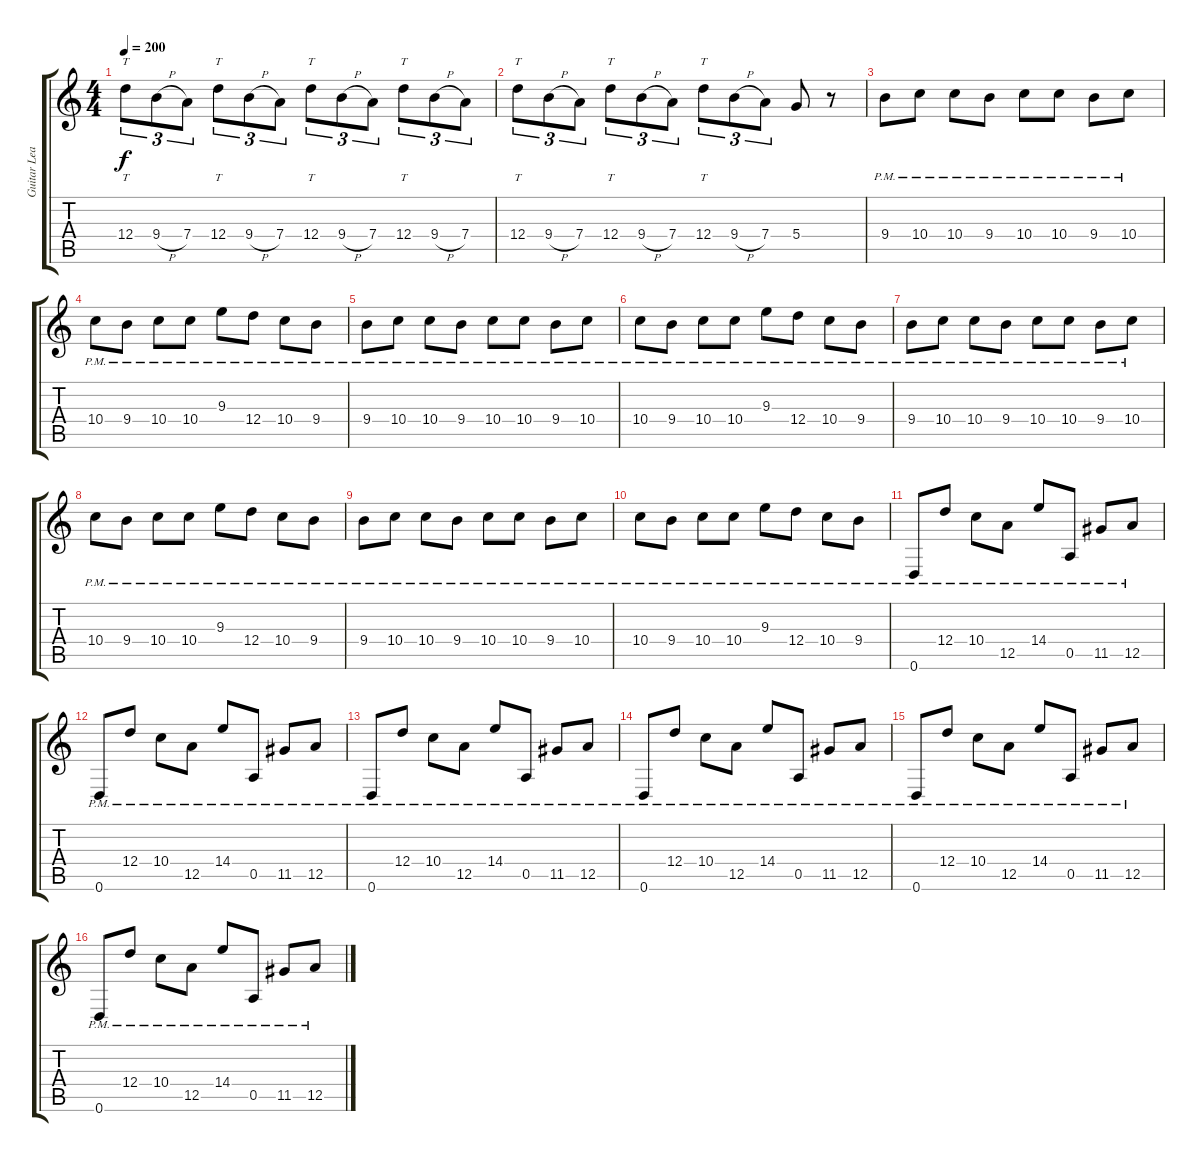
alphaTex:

\track ("Guitar Lead 2/Rhythm" "Guitar Lea") {instrument electricguitarmuted}
\staff {score tabs}
\tuning (E4 B3 G3 D3 A2 D2) {hide}
\ts (4 4)
\tempo 200
\clef g2
\ks c
12.4.8{tt tu (3 2) dy f} 9.4{h}.8{tu (3 2)} 7.4.8{tu (3 2)} 12.4.8{tt tu (3 2)} 9.4{h}.8{tu (3 2)} 7.4.8{tu (3 2)} 12.4.8{tt tu (3 2)} 9.4{h}.8{tu (3 2)} 7.4.8{tu (3 2)} 12.4.8{tt tu (3 2)} 9.4{h}.8{tu (3 2)} 7.4.8{tu (3 2)} |
12.4.8{tt tu (3 2)} 9.4{h}.8{tu (3 2)} 7.4.8{tu (3 2)} 12.4.8{tt tu (3 2)} 9.4{h}.8{tu (3 2)} 7.4.8{tu (3 2)} 12.4.8{tt tu (3 2)} 9.4{h}.8{tu (3 2)} 7.4.8{tu (3 2)} 5.4.8 r.8 |
9.4{pm}.8 10.4{pm}.8 10.4{pm}.8 9.4{pm}.8 10.4{pm}.8 10.4{pm}.8 9.4{pm}.8 10.4{pm}.8 |
10.4{pm}.8 9.4{pm}.8 10.4{pm}.8 10.4{pm}.8 9.3{pm}.8 12.4{pm}.8 10.4{pm}.8 9.4{pm}.8 |
9.4{pm}.8 10.4{pm}.8 10.4{pm}.8 9.4{pm}.8 10.4{pm}.8 10.4{pm}.8 9.4{pm}.8 10.4{pm}.8 |
10.4{pm}.8 9.4{pm}.8 10.4{pm}.8 10.4{pm}.8 9.3{pm}.8 12.4{pm}.8 10.4{pm}.8 9.4{pm}.8 |
9.4{pm}.8 10.4{pm}.8 10.4{pm}.8 9.4{pm}.8 10.4{pm}.8 10.4{pm}.8 9.4{pm}.8 10.4{pm}.8 |
10.4{pm}.8 9.4{pm}.8 10.4{pm}.8 10.4{pm}.8 9.3{pm}.8 12.4{pm}.8 10.4{pm}.8 9.4{pm}.8 |
9.4{pm}.8 10.4{pm}.8 10.4{pm}.8 9.4{pm}.8 10.4{pm}.8 10.4{pm}.8 9.4{pm}.8 10.4{pm}.8 |
10.4{pm}.8 9.4{pm}.8 10.4{pm}.8 10.4{pm}.8 9.3{pm}.8 12.4{pm}.8 10.4{pm}.8 9.4{pm}.8 |
0.6{pm}.8 12.4{pm}.8 10.4{pm}.8 12.5{pm}.8 14.4{pm}.8 0.5{pm}.8 11.5{pm}.8 12.5{pm}.8 |
0.6{pm}.8 12.4{pm}.8 10.4{pm}.8 12.5{pm}.8 14.4{pm}.8 0.5{pm}.8 11.5{pm}.8 12.5{pm}.8 |
0.6{pm}.8 12.4{pm}.8 10.4{pm}.8 12.5{pm}.8 14.4{pm}.8 0.5{pm}.8 11.5{pm}.8 12.5{pm}.8 |
0.6{pm}.8 12.4{pm}.8 10.4{pm}.8 12.5{pm}.8 14.4{pm}.8 0.5{pm}.8 11.5{pm}.8 12.5{pm}.8 |
0.6{pm}.8 12.4{pm}.8 10.4{pm}.8 12.5{pm}.8 14.4{pm}.8 0.5{pm}.8 11.5{pm}.8 12.5{pm}.8 |
0.6{pm}.8 12.4{pm}.8 10.4{pm}.8 12.5{pm}.8 14.4{pm}.8 0.5{pm}.8 11.5{pm}.8 12.5{pm}.8
